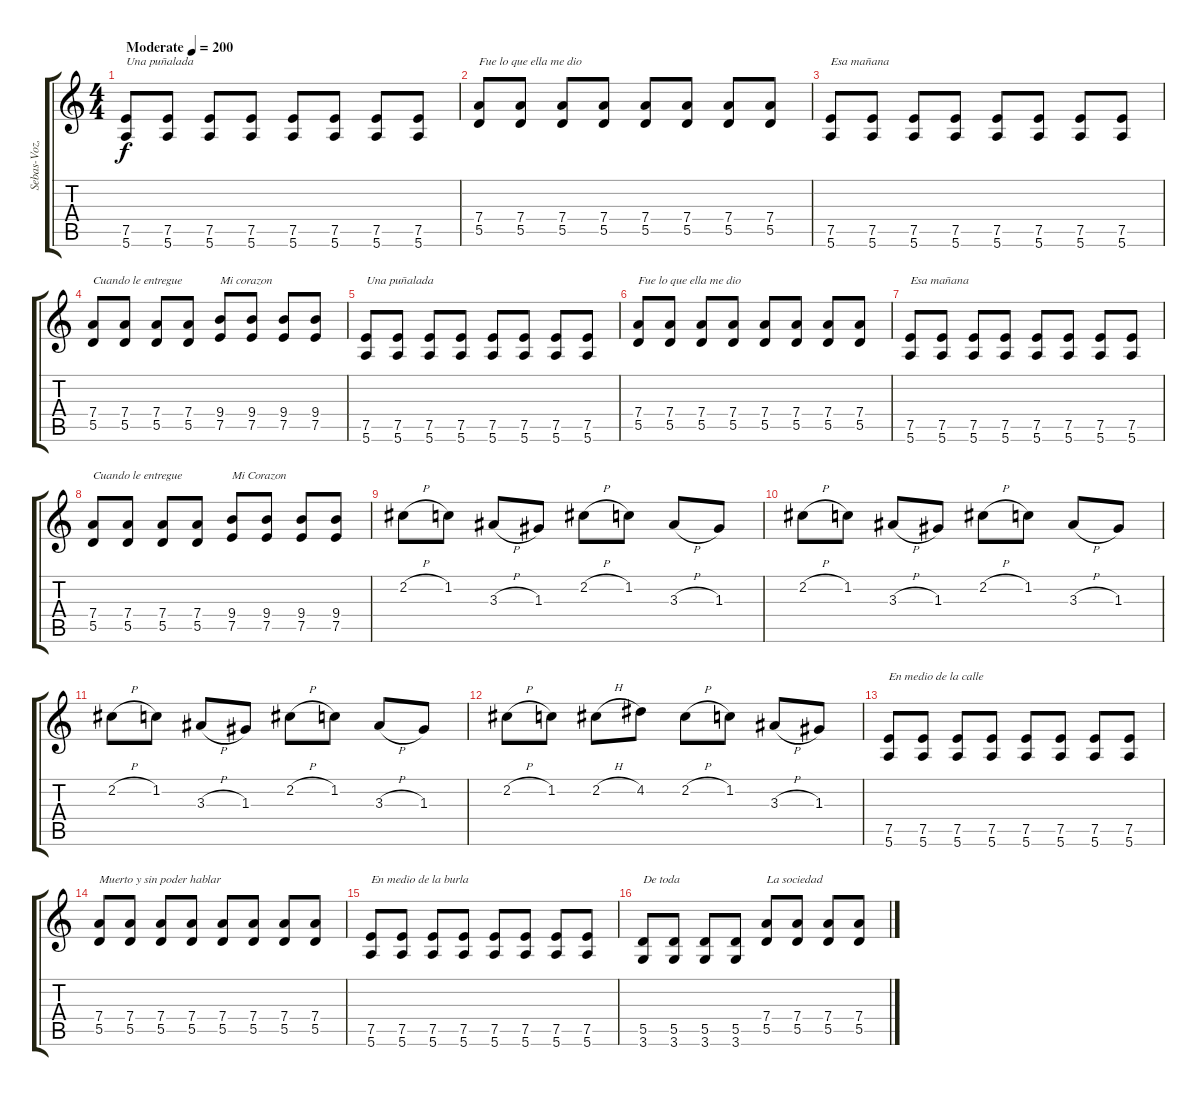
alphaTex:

\track ("Sebas-Voz, Guitarra Lider" "Sebas-Voz,") {instrument distortionguitar}
\staff {score tabs}
\tuning (E4 B3 G3 D3 A2 E2) {hide}
\ts (4 4)
\tempo (200 "Moderate")
\clef g2
\ks c
(7.5 5.6).8{txt "Una puñalada" dy f instrument distortionguitar} (7.5 5.6).8 (7.5 5.6).8 (7.5 5.6).8 (7.5 5.6).8 (7.5 5.6).8 (7.5 5.6).8 (7.5 5.6).8 |
(7.4 5.5).8{txt "Fue lo que ella me dio"} (7.4 5.5).8 (7.4 5.5).8 (7.4 5.5).8 (7.4 5.5).8 (7.4 5.5).8 (7.4 5.5).8 (7.4 5.5).8 |
(7.5 5.6).8{txt "Esa mañana"} (7.5 5.6).8 (7.5 5.6).8 (7.5 5.6).8 (7.5 5.6).8 (7.5 5.6).8 (7.5 5.6).8 (7.5 5.6).8 |
(7.4 5.5).8{txt "Cuando le entregue"} (7.4 5.5).8 (7.4 5.5).8 (7.4 5.5).8 (9.4 7.5).8{txt "Mi corazon"} (9.4 7.5).8 (9.4 7.5).8 (9.4 7.5).8 |
(7.5 5.6).8{txt "Una puñalada"} (7.5 5.6).8 (7.5 5.6).8 (7.5 5.6).8 (7.5 5.6).8 (7.5 5.6).8 (7.5 5.6).8 (7.5 5.6).8 |
(7.4 5.5).8{txt "Fue lo que ella me dio"} (7.4 5.5).8 (7.4 5.5).8 (7.4 5.5).8 (7.4 5.5).8 (7.4 5.5).8 (7.4 5.5).8 (7.4 5.5).8 |
(7.5 5.6).8{txt "Esa mañana"} (7.5 5.6).8 (7.5 5.6).8 (7.5 5.6).8 (7.5 5.6).8 (7.5 5.6).8 (7.5 5.6).8 (7.5 5.6).8 |
(7.4 5.5).8{txt "Cuando le entregue"} (7.4 5.5).8 (7.4 5.5).8 (7.4 5.5).8 (9.4 7.5).8{txt "Mi Corazon"} (9.4 7.5).8 (9.4 7.5).8 (9.4 7.5).8 |
2.2{h}.8 1.2.8 3.3{h}.8 1.3.8 2.2{h}.8 1.2.8 3.3{h}.8 1.3.8 |
2.2{h}.8 1.2.8 3.3{h}.8 1.3.8 2.2{h}.8 1.2.8 3.3{h}.8 1.3.8 |
2.2{h}.8 1.2.8 3.3{h}.8 1.3.8 2.2{h}.8 1.2.8 3.3{h}.8 1.3.8 |
2.2{h}.8 1.2.8 2.2{h}.8 4.2.8 2.2{h}.8 1.2.8 3.3{h}.8 1.3.8 |
(7.5 5.6).8{txt "En medio de la calle"} (7.5 5.6).8 (7.5 5.6).8 (7.5 5.6).8 (7.5 5.6).8 (7.5 5.6).8 (7.5 5.6).8 (7.5 5.6).8 |
(7.4 5.5).8{txt "Muerto y sin poder hablar"} (7.4 5.5).8 (7.4 5.5).8 (7.4 5.5).8 (7.4 5.5).8 (7.4 5.5).8 (7.4 5.5).8 (7.4 5.5).8 |
(7.5 5.6).8{txt "En medio de la burla"} (7.5 5.6).8 (7.5 5.6).8 (7.5 5.6).8 (7.5 5.6).8 (7.5 5.6).8 (7.5 5.6).8 (7.5 5.6).8 |
(5.5 3.6).8{txt "De toda"} (5.5 3.6).8 (5.5 3.6).8 (5.5 3.6).8 (7.4 5.5).8{txt "La sociedad"} (7.4 5.5).8 (7.4 5.5).8 (7.4 5.5).8
